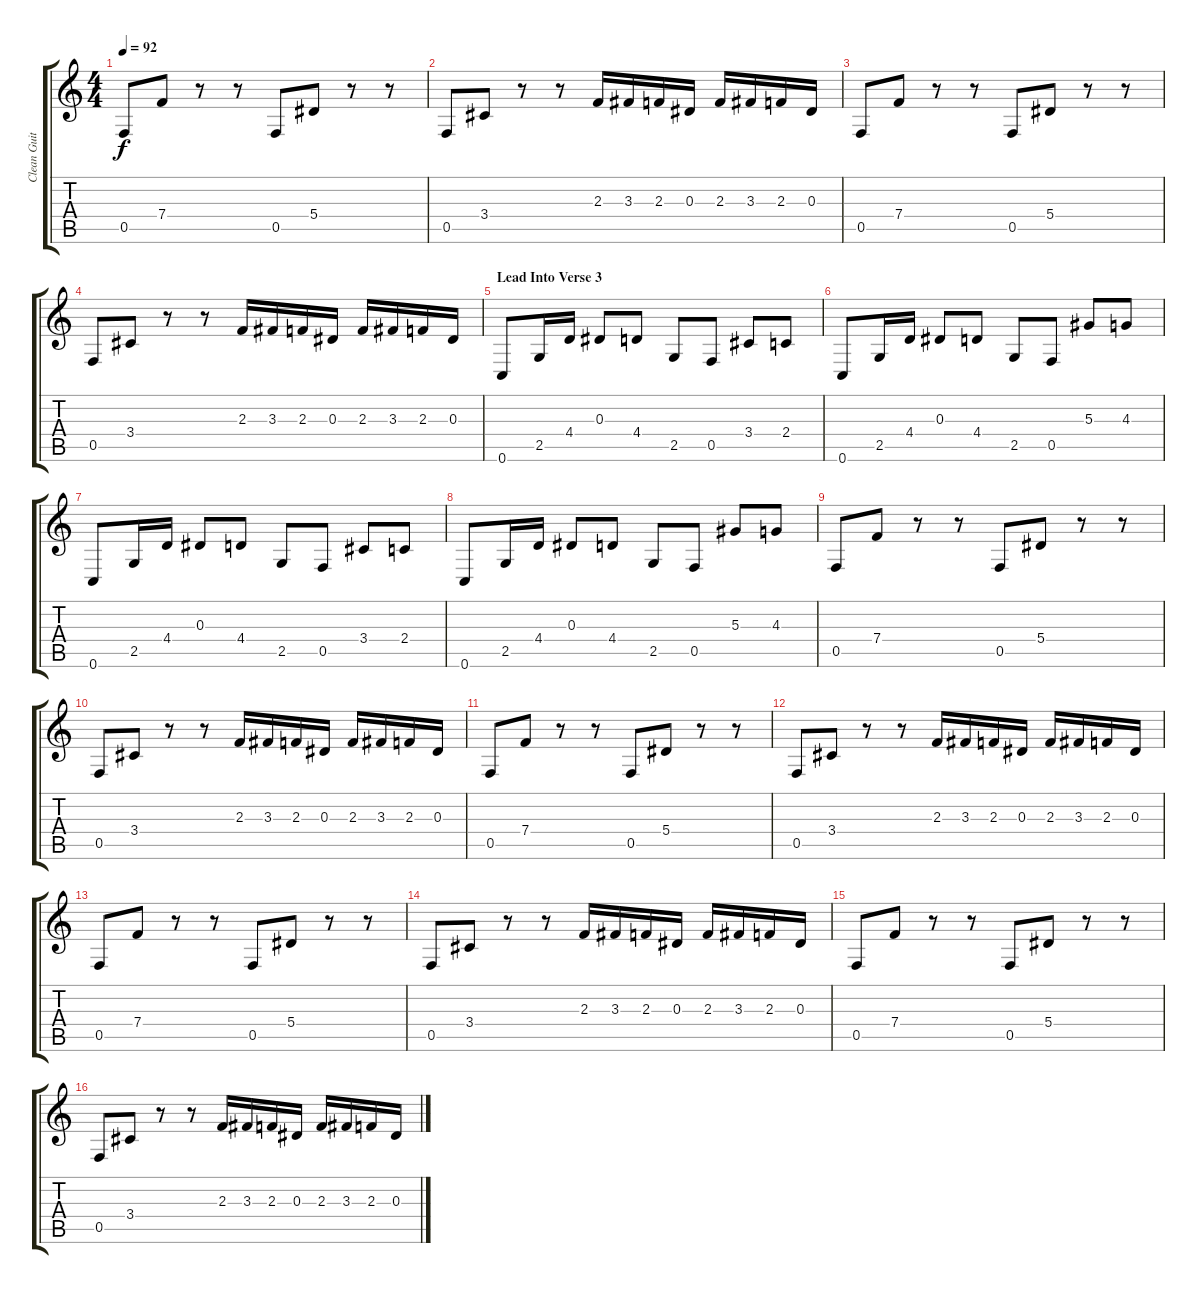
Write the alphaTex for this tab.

\track ("Clean Guitar (with tremelo)" "Clean Guit") {instrument electricguitarclean}
\staff {score tabs}
\tuning (C4 G3 Eb3 Bb2 F2 C2) {hide}
\ts (4 4)
\tempo 92
\clef g2
\ks c
0.5.8{dy f} 7.4.8 r.8 r.8 0.5.8 5.4.8 r.8 r.8 |
0.5.8 3.4.8 r.8 r.8 2.3.16 3.3.16 2.3.16 0.3.16 2.3.16 3.3.16 2.3.16 0.3.16 |
0.5.8 7.4.8 r.8 r.8 0.5.8 5.4.8 r.8 r.8 |
0.5.8 3.4.8 r.8 r.8 2.3.16 3.3.16 2.3.16 0.3.16 2.3.16 3.3.16 2.3.16 0.3.16 |
\section ("" "Lead Into Verse 3")
0.6.8 2.5.16 4.4.16 0.3.8 4.4.8 2.5.8 0.5.8 3.4.8 2.4.8 |
0.6.8 2.5.16 4.4.16 0.3.8 4.4.8 2.5.8 0.5.8 5.3.8 4.3.8 |
0.6.8 2.5.16 4.4.16 0.3.8 4.4.8 2.5.8 0.5.8 3.4.8 2.4.8 |
0.6.8 2.5.16 4.4.16 0.3.8 4.4.8 2.5.8 0.5.8 5.3.8 4.3.8 |
0.5.8 7.4.8 r.8 r.8 0.5.8 5.4.8 r.8 r.8 |
0.5.8 3.4.8 r.8 r.8 2.3.16 3.3.16 2.3.16 0.3.16 2.3.16 3.3.16 2.3.16 0.3.16 |
0.5.8 7.4.8 r.8 r.8 0.5.8 5.4.8 r.8 r.8 |
0.5.8 3.4.8 r.8 r.8 2.3.16 3.3.16 2.3.16 0.3.16 2.3.16 3.3.16 2.3.16 0.3.16 |
0.5.8 7.4.8 r.8 r.8 0.5.8 5.4.8 r.8 r.8 |
0.5.8 3.4.8 r.8 r.8 2.3.16 3.3.16 2.3.16 0.3.16 2.3.16 3.3.16 2.3.16 0.3.16 |
0.5.8 7.4.8 r.8 r.8 0.5.8 5.4.8 r.8 r.8 |
0.5.8 3.4.8 r.8 r.8 2.3.16 3.3.16 2.3.16 0.3.16 2.3.16 3.3.16 2.3.16 0.3.16
